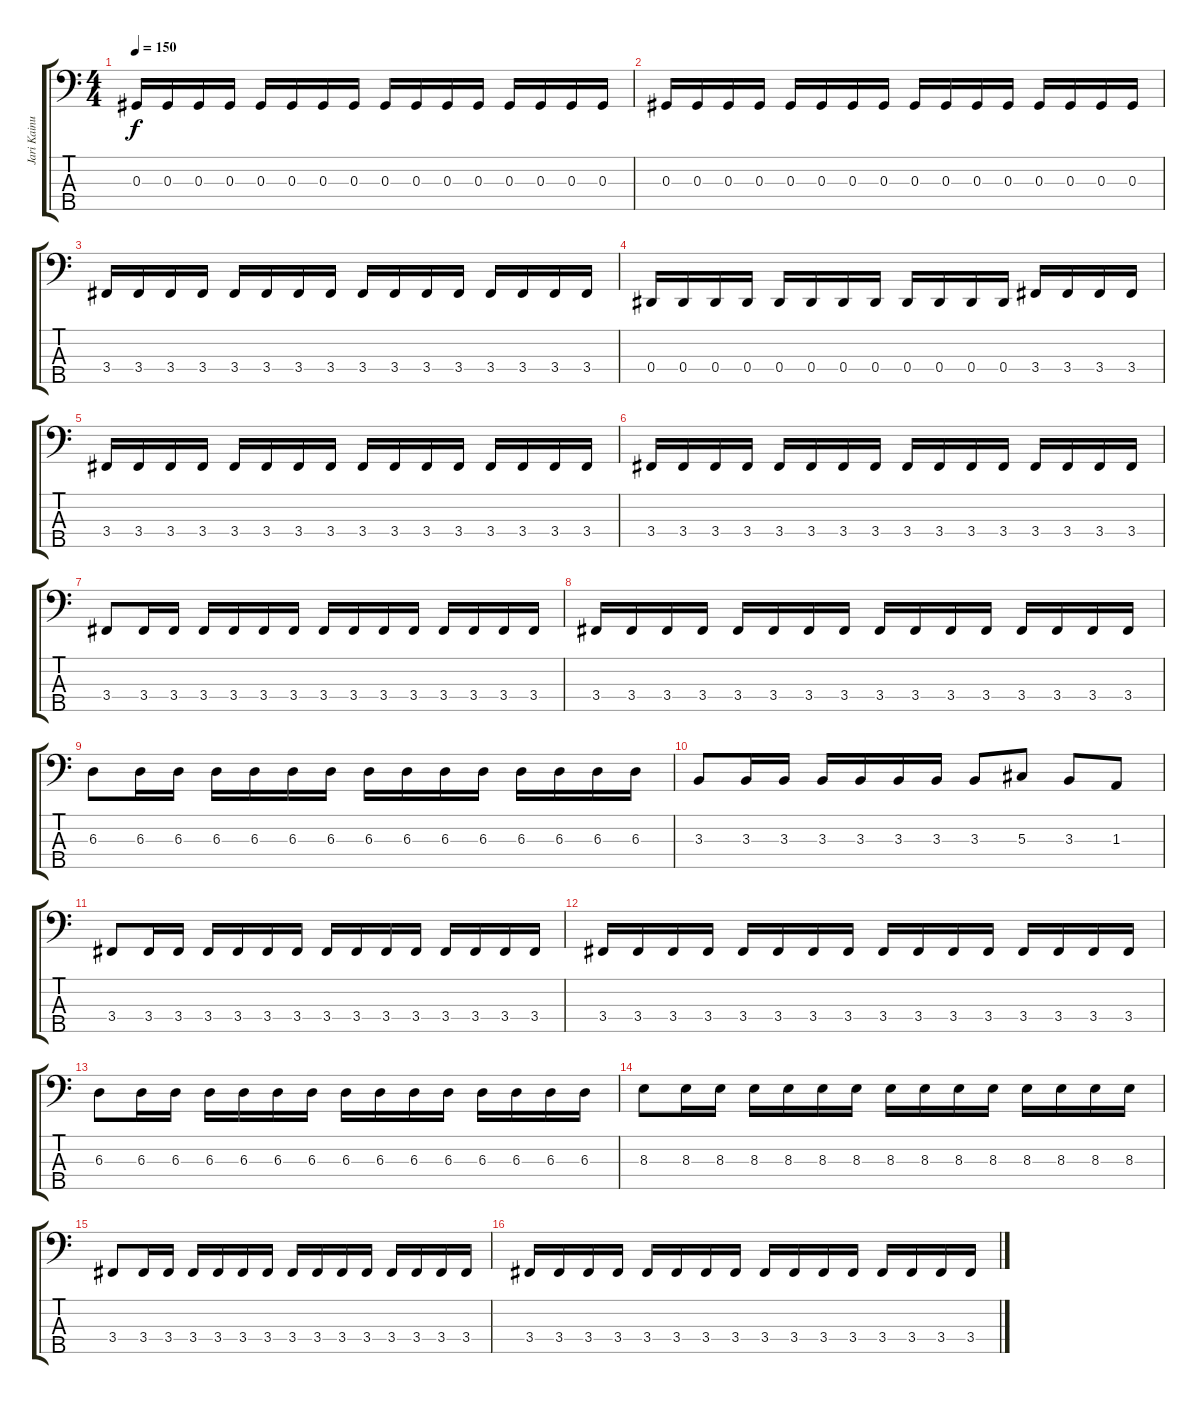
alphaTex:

\track ("Jari Kainulainen" "Jari Kainu") {instrument electricbassfinger}
\staff {score tabs}
\tuning (Gb2 Db2 Ab1 Eb1 Bb0) {hide}
\ts (4 4)
\tempo 150
\clef f4
\ks c
0.3.16{dy f} 0.3.16 0.3.16 0.3.16 0.3.16 0.3.16 0.3.16 0.3.16 0.3.16 0.3.16 0.3.16 0.3.16 0.3.16 0.3.16 0.3.16 0.3.16 |
0.3.16 0.3.16 0.3.16 0.3.16 0.3.16 0.3.16 0.3.16 0.3.16 0.3.16 0.3.16 0.3.16 0.3.16 0.3.16 0.3.16 0.3.16 0.3.16 |
3.4.16 3.4.16 3.4.16 3.4.16 3.4.16 3.4.16 3.4.16 3.4.16 3.4.16 3.4.16 3.4.16 3.4.16 3.4.16 3.4.16 3.4.16 3.4.16 |
0.4.16 0.4.16 0.4.16 0.4.16 0.4.16 0.4.16 0.4.16 0.4.16 0.4.16 0.4.16 0.4.16 0.4.16 3.4.16 3.4.16 3.4.16 3.4.16 |
3.4.16 3.4.16 3.4.16 3.4.16 3.4.16 3.4.16 3.4.16 3.4.16 3.4.16 3.4.16 3.4.16 3.4.16 3.4.16 3.4.16 3.4.16 3.4.16 |
3.4.16 3.4.16 3.4.16 3.4.16 3.4.16 3.4.16 3.4.16 3.4.16 3.4.16 3.4.16 3.4.16 3.4.16 3.4.16 3.4.16 3.4.16 3.4.16 |
3.4.8 3.4.16 3.4.16 3.4.16 3.4.16 3.4.16 3.4.16 3.4.16 3.4.16 3.4.16 3.4.16 3.4.16 3.4.16 3.4.16 3.4.16 |
3.4.16 3.4.16 3.4.16 3.4.16 3.4.16 3.4.16 3.4.16 3.4.16 3.4.16 3.4.16 3.4.16 3.4.16 3.4.16 3.4.16 3.4.16 3.4.16 |
6.3.8 6.3.16 6.3.16 6.3.16 6.3.16 6.3.16 6.3.16 6.3.16 6.3.16 6.3.16 6.3.16 6.3.16 6.3.16 6.3.16 6.3.16 |
3.3.8 3.3.16 3.3.16 3.3.16 3.3.16 3.3.16 3.3.16 3.3.8 5.3.8 3.3.8 1.3.8 |
3.4.8 3.4.16 3.4.16 3.4.16 3.4.16 3.4.16 3.4.16 3.4.16 3.4.16 3.4.16 3.4.16 3.4.16 3.4.16 3.4.16 3.4.16 |
3.4.16 3.4.16 3.4.16 3.4.16 3.4.16 3.4.16 3.4.16 3.4.16 3.4.16 3.4.16 3.4.16 3.4.16 3.4.16 3.4.16 3.4.16 3.4.16 |
6.3.8 6.3.16 6.3.16 6.3.16 6.3.16 6.3.16 6.3.16 6.3.16 6.3.16 6.3.16 6.3.16 6.3.16 6.3.16 6.3.16 6.3.16 |
8.3.8 8.3.16 8.3.16 8.3.16 8.3.16 8.3.16 8.3.16 8.3.16 8.3.16 8.3.16 8.3.16 8.3.16 8.3.16 8.3.16 8.3.16 |
3.4.8 3.4.16 3.4.16 3.4.16 3.4.16 3.4.16 3.4.16 3.4.16 3.4.16 3.4.16 3.4.16 3.4.16 3.4.16 3.4.16 3.4.16 |
3.4.16 3.4.16 3.4.16 3.4.16 3.4.16 3.4.16 3.4.16 3.4.16 3.4.16 3.4.16 3.4.16 3.4.16 3.4.16 3.4.16 3.4.16 3.4.16
